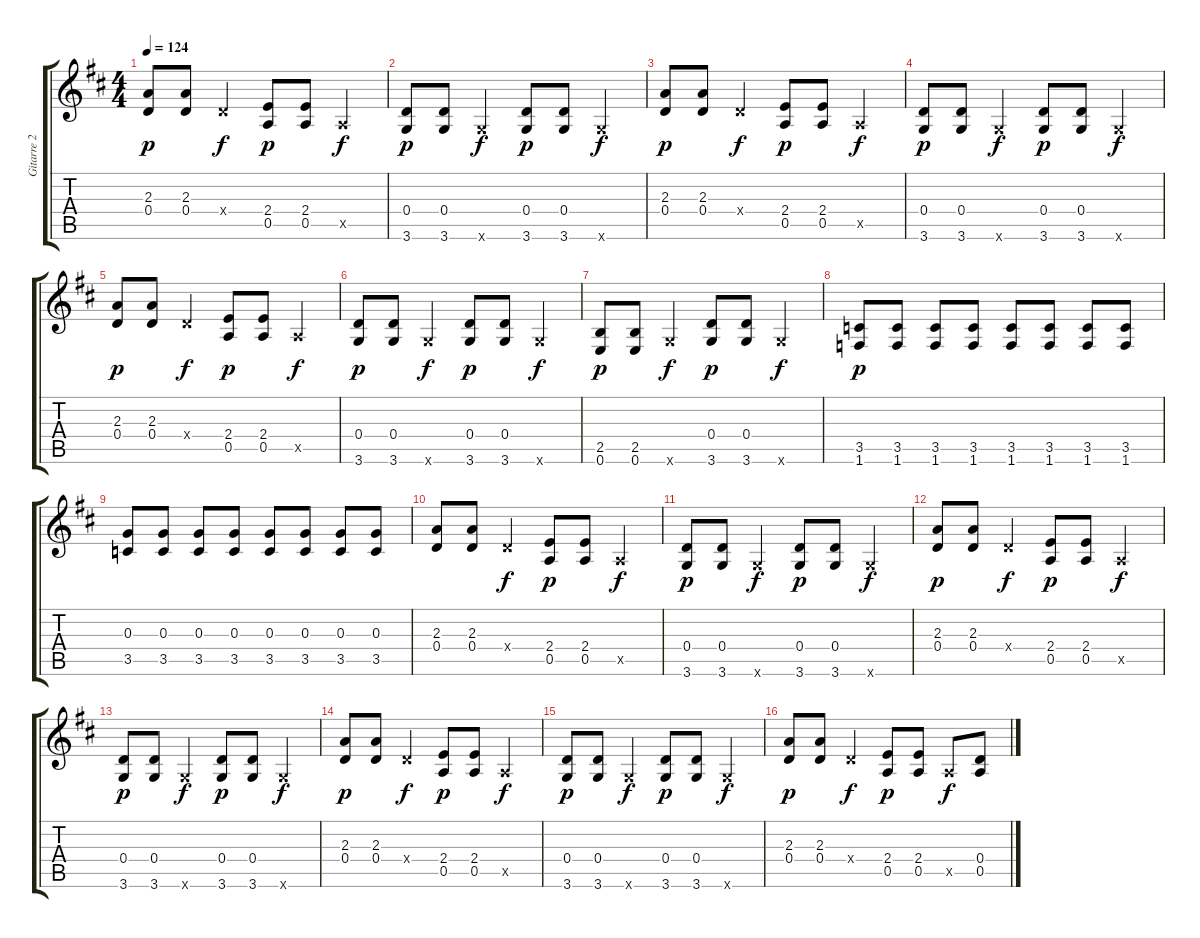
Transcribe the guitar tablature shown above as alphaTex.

\track ("Gitarre 2" "Gitarre 2") {instrument acousticguitarnylon}
\staff {score tabs}
\tuning (E4 B3 G3 D3 A2 E2) {hide}
\ts (4 4)
\tempo 124
\clef g2
\ks d
(2.3 0.4).8{dy p} (2.3 0.4).8 0.4{x}.4{dy f} (2.4 0.5).8{dy p} (2.4 0.5).8 0.5{x}.4{dy f} |
(0.4 3.6).8{dy p} (0.4 3.6).8 3.6{x}.4{dy f} (0.4 3.6).8{dy p} (0.4 3.6).8 3.6{x}.4{dy f} |
(2.3 0.4).8{dy p} (2.3 0.4).8 0.4{x}.4{dy f} (2.4 0.5).8{dy p} (2.4 0.5).8 0.5{x}.4{dy f} |
(0.4 3.6).8{dy p} (0.4 3.6).8 3.6{x}.4{dy f} (0.4 3.6).8{dy p} (0.4 3.6).8 3.6{x}.4{dy f} |
(2.3 0.4).8{dy p} (2.3 0.4).8 0.4{x}.4{dy f} (2.4 0.5).8{dy p} (2.4 0.5).8 0.5{x}.4{dy f} |
(0.4 3.6).8{dy p} (0.4 3.6).8 3.6{x}.4{dy f} (0.4 3.6).8{dy p} (0.4 3.6).8 3.6{x}.4{dy f} |
(2.5 0.6).8{dy p} (2.5 0.6).8 3.6{x}.4{dy f} (0.4 3.6).8{dy p} (0.4 3.6).8 3.6{x}.4{dy f} |
(3.5 1.6).8{dy p} (3.5 1.6).8 (3.5 1.6).8 (3.5 1.6).8 (3.5 1.6).8 (3.5 1.6).8 (3.5 1.6).8 (3.5 1.6).8 |
(0.3 3.5).8 (0.3 3.5).8 (0.3 3.5).8 (0.3 3.5).8 (0.3 3.5).8 (0.3 3.5).8 (0.3 3.5).8 (0.3 3.5).8 |
(2.3 0.4).8 (2.3 0.4).8 0.4{x}.4{dy f} (2.4 0.5).8{dy p} (2.4 0.5).8 0.5{x}.4{dy f} |
(0.4 3.6).8{dy p} (0.4 3.6).8 3.6{x}.4{dy f} (0.4 3.6).8{dy p} (0.4 3.6).8 3.6{x}.4{dy f} |
(2.3 0.4).8{dy p} (2.3 0.4).8 0.4{x}.4{dy f} (2.4 0.5).8{dy p} (2.4 0.5).8 0.5{x}.4{dy f} |
(0.4 3.6).8{dy p} (0.4 3.6).8 3.6{x}.4{dy f} (0.4 3.6).8{dy p} (0.4 3.6).8 3.6{x}.4{dy f} |
(2.3 0.4).8{dy p} (2.3 0.4).8 0.4{x}.4{dy f} (2.4 0.5).8{dy p} (2.4 0.5).8 0.5{x}.4{dy f} |
(0.4 3.6).8{dy p} (0.4 3.6).8 3.6{x}.4{dy f} (0.4 3.6).8{dy p} (0.4 3.6).8 3.6{x}.4{dy f} |
(2.3 0.4).8{dy p} (2.3 0.4).8 0.4{x}.4{dy f} (2.4 0.5).8{dy p} (2.4 0.5).8 0.5{x}.8{dy f} (0.4 0.5).8
